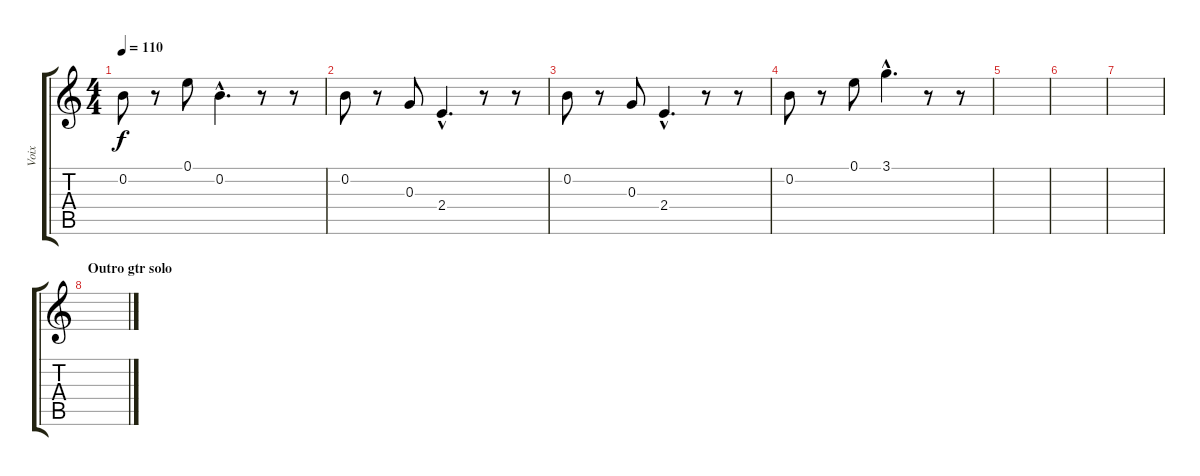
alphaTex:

\track ("Voix" "Voix") {instrument contrabass}
\staff {score tabs}
\tuning (E4 B3 G3 D3 A2 E2) {hide}
\ts (4 4)
\tempo 110
\clef g2
\ks c
0.2.8{dy f} r.8 0.1.8 0.2{hac}.4{d} r.8 r.8 |
0.2.8 r.8 0.3.8 2.4{hac}.4{d} r.8 r.8 |
0.2.8 r.8 0.3.8 2.4{hac}.4{d} r.8 r.8 |
0.2.8 r.8 0.1.8 3.1{hac}.4{d} r.8 r.8 |
|
|
|
\section ("" "Outro gtr solo")
